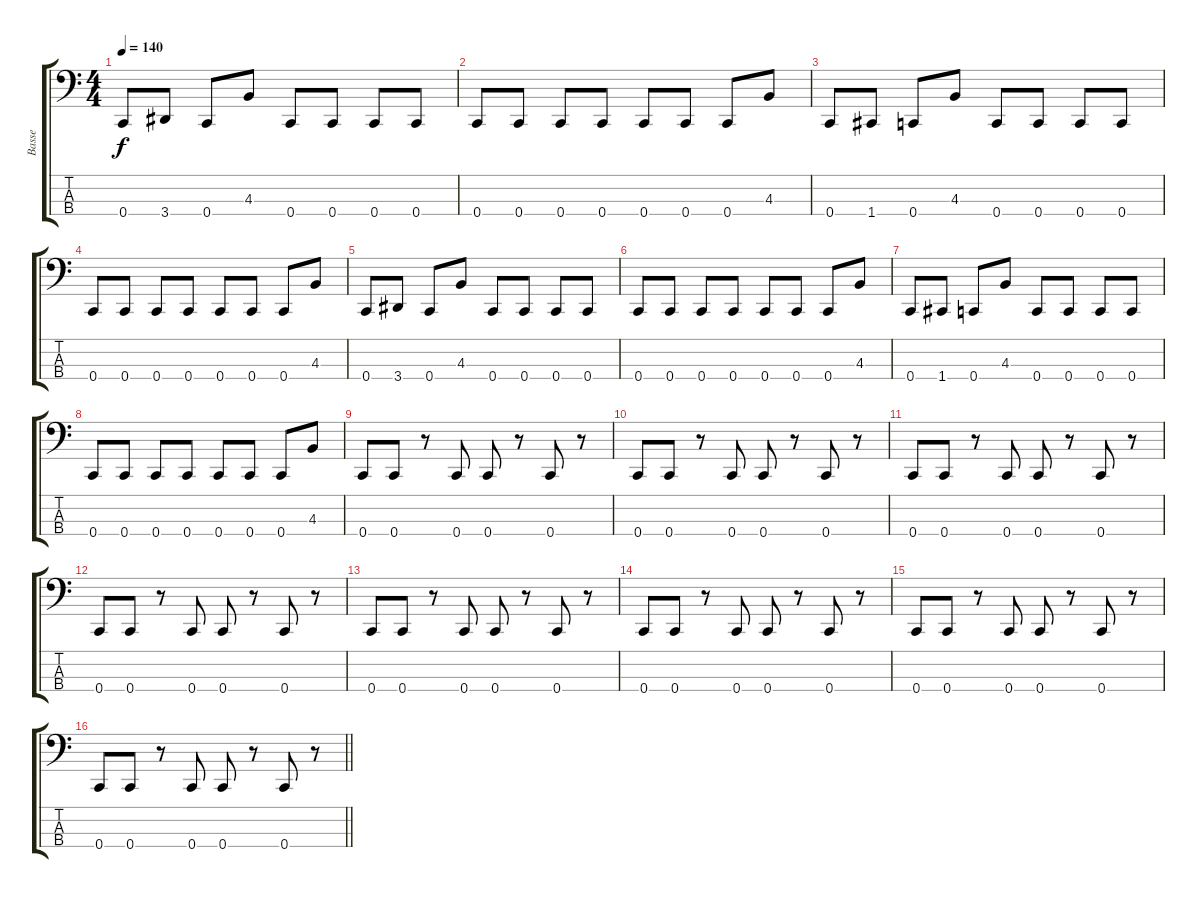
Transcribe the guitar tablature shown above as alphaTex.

\track ("Basse" "Basse") {instrument electricbassfinger}
\staff {score tabs}
\tuning (F2 C2 G1 C1) {hide}
\ts (4 4)
\tempo 140
\clef f4
\ks c
0.4.8{dy f} 3.4.8 0.4.8 4.3.8 0.4.8 0.4.8 0.4.8 0.4.8 |
0.4.8 0.4.8 0.4.8 0.4.8 0.4.8 0.4.8 0.4.8 4.3.8 |
0.4.8 1.4.8 0.4.8 4.3.8 0.4.8 0.4.8 0.4.8 0.4.8 |
0.4.8 0.4.8 0.4.8 0.4.8 0.4.8 0.4.8 0.4.8 4.3.8 |
0.4.8 3.4.8 0.4.8 4.3.8 0.4.8 0.4.8 0.4.8 0.4.8 |
0.4.8 0.4.8 0.4.8 0.4.8 0.4.8 0.4.8 0.4.8 4.3.8 |
0.4.8 1.4.8 0.4.8 4.3.8 0.4.8 0.4.8 0.4.8 0.4.8 |
0.4.8 0.4.8 0.4.8 0.4.8 0.4.8 0.4.8 0.4.8 4.3.8 |
0.4.8 0.4.8 r.8 0.4.8 0.4.8 r.8 0.4.8 r.8 |
0.4.8 0.4.8 r.8 0.4.8 0.4.8 r.8 0.4.8 r.8 |
0.4.8 0.4.8 r.8 0.4.8 0.4.8 r.8 0.4.8 r.8 |
0.4.8 0.4.8 r.8 0.4.8 0.4.8 r.8 0.4.8 r.8 |
0.4.8 0.4.8 r.8 0.4.8 0.4.8 r.8 0.4.8 r.8 |
0.4.8 0.4.8 r.8 0.4.8 0.4.8 r.8 0.4.8 r.8 |
0.4.8 0.4.8 r.8 0.4.8 0.4.8 r.8 0.4.8 r.8 |
\barLineRight lightlight
0.4.8 0.4.8 r.8 0.4.8 0.4.8 r.8 0.4.8 r.8
